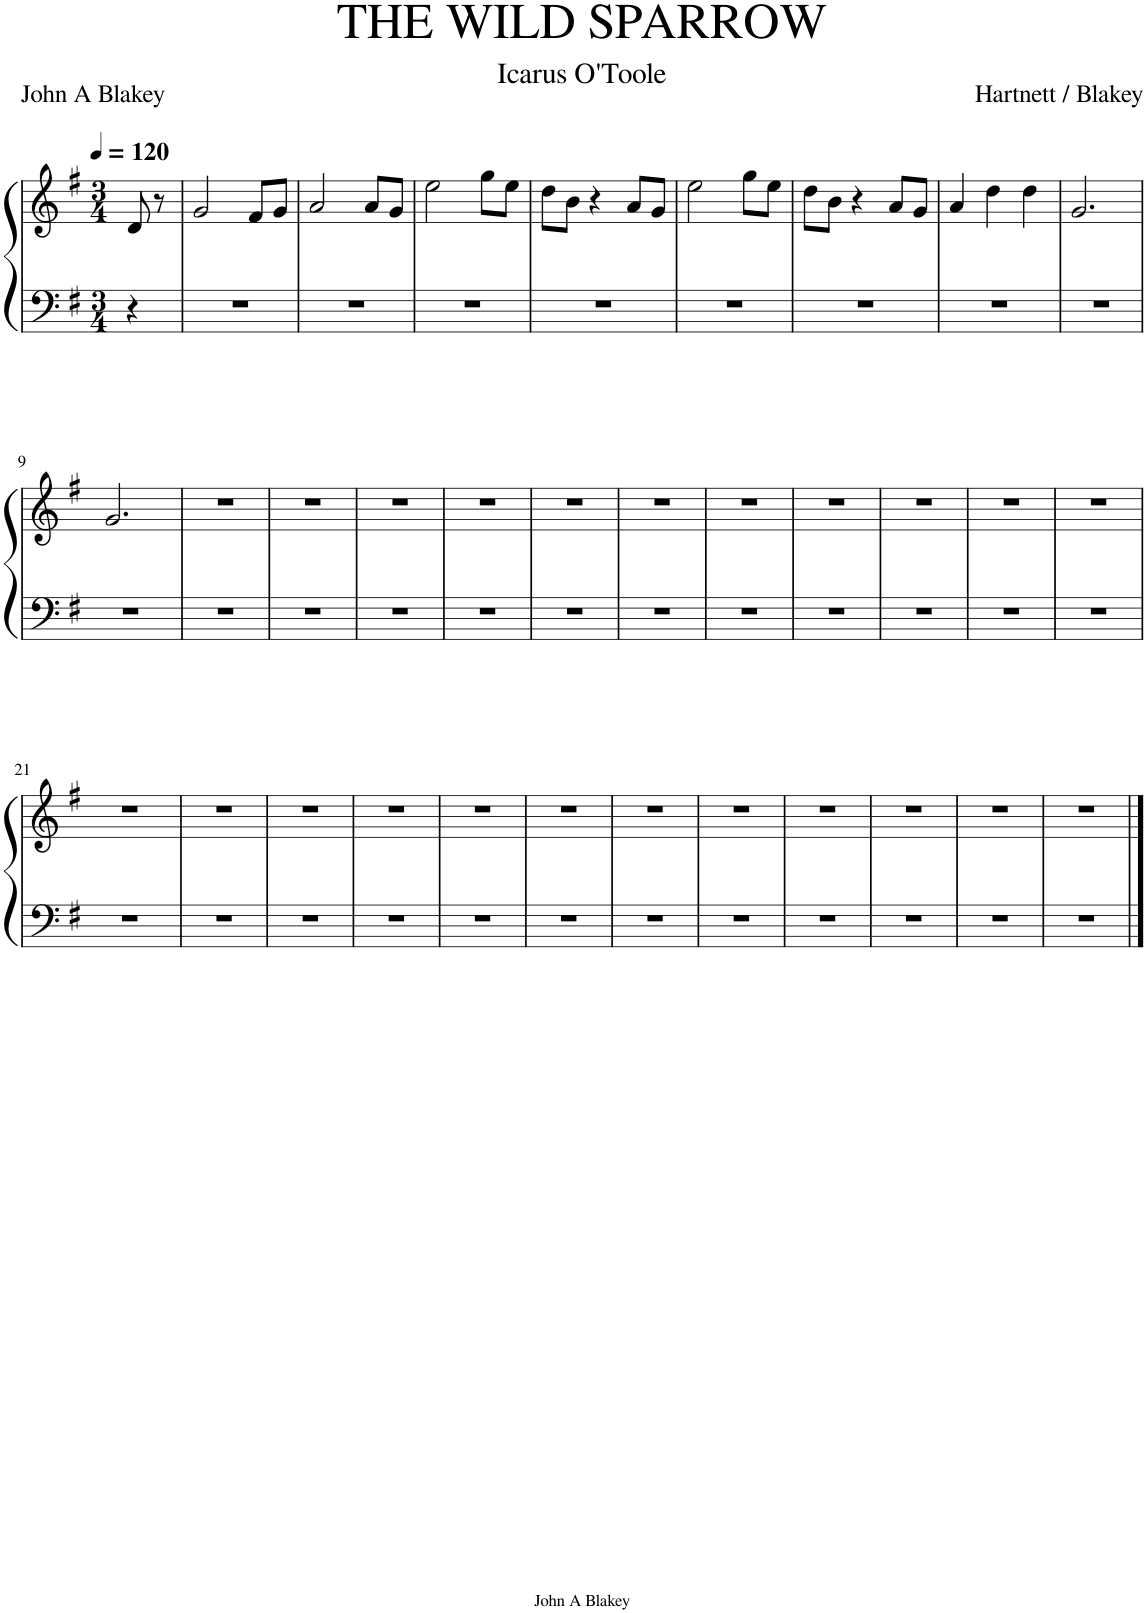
**kern	**kern
*part1	*part1
*staff2	*staff1
*I"Piano	*
*I'Pno.	*
*clefF4	*clefG2
*k[f#]	*k[f#]
*M3/4	*M3/4
*MM120	*MM120
=	=
4r	8d/
.	8r
=1	=1
2.r	2g/
.	8f#/L
.	8g/J
=2	=2
2.r	2a/
.	8a/L
.	8g/J
=3	=3
2.r	2ee\
.	8gg\L
.	8ee\J
=4	=4
2.r	8dd\L
.	8b\J
.	4r
.	8a/L
.	8g/J
=5	=5
2.r	2ee\
.	8gg\L
.	8ee\J
=6	=6
2.r	8dd\L
.	8b\J
.	4r
.	8a/L
.	8g/J
=7	=7
2.r	4a/
.	4dd\
.	4dd\
=8	=8
2.r	2.g/
!!LO:LB:g=z
=9	=9
2.r	2.g/
=10	=10
2.r	2.r
=11	=11
2.r	2.r
=12	=12
2.r	2.r
=13	=13
2.r	2.r
=14	=14
2.r	2.r
=15	=15
2.r	2.r
=16	=16
2.r	2.r
=17	=17
2.r	2.r
=18	=18
2.r	2.r
=19	=19
2.r	2.r
=20	=20
2.r	2.r
!!LO:LB:g=z
=21	=21
2.r	2.r
=22	=22
2.r	2.r
=23	=23
2.r	2.r
=24	=24
2.r	2.r
=25	=25
2.r	2.r
=26	=26
2.r	2.r
=27	=27
2.r	2.r
=28	=28
2.r	2.r
=29	=29
2.r	2.r
=30	=30
2.r	2.r
=31	=31
2.r	2.r
=32	=32
2.r	2.r
==	==
*-	*-
